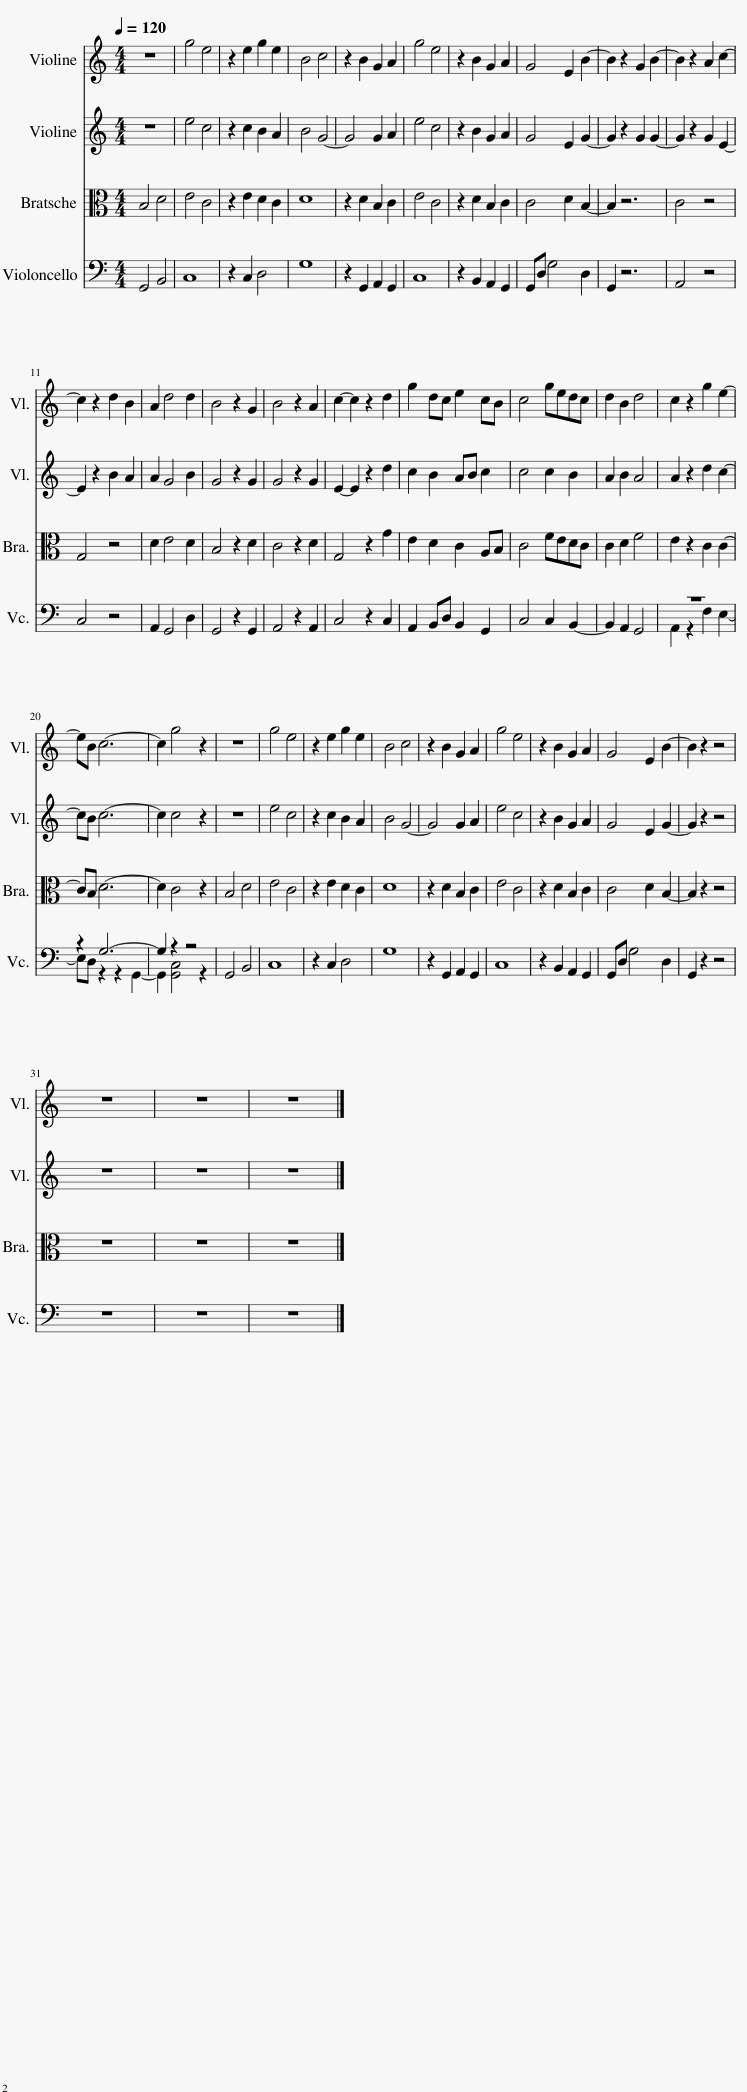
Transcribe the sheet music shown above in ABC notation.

X:1
%%score 1 2 3 ( 4 5 )
L:1/8
Q:1/4=120
M:4/4
I:linebreak $
K:C
V:1 treble
V:2 treble
V:3 alto
V:4 bass
V:5 bass
V:1
 z8 | g4 e4 | z2 e2 g2 e2 | B4 c4 | z2 B2 G2 A2 | %5
 g4 e4 | z2 B2 G2 A2 | G4 E2 B2- | B2 z2 G2 B2- | B2 z2 A2 c2- |$ %10
 c2 z2 d2 B2 | A2 d4 d2 | B4 z2 G2 | B4 z2 A2 | c2- c2 z2 d2 | %15
 g2 dc e2 cB | c4 gedc | d2 B2 d4 | c2 z2 g2 e2- |$ eB c6- | %20
 c2 g4 z2 | z8 | g4 e4 | z2 e2 g2 e2 | B4 c4 | %25
 z2 B2 G2 A2 | g4 e4 | z2 B2 G2 A2 | G4 E2 B2- | B2 z2 z4 |$ %30
 z8 | z8 | z8 |] %33
V:2
 z8 | e4 c4 | z2 c2 B2 A2 | B4 G4- | G4 G2 A2 | %5
 e4 c4 | z2 B2 G2 A2 | G4 E2 G2- | G2 z2 G2 G2- | G2 z2 G2 E2- |$ %10
 E2 z2 B2 A2 | A2 G4 B2 | G4 z2 G2 | G4 z2 G2 | E2- E2 z2 d2 | %15
 c2 B2 AB c2 | c4 c2 B2 | A2 B2 A4 | A2 z2 d2 c2- |$ cB c6- | %20
 c2 c4 z2 | z8 | e4 c4 | z2 c2 B2 A2 | B4 G4- | %25
 G4 G2 A2 | e4 c4 | z2 B2 G2 A2 | G4 E2 G2- | G2 z2 z4 |$ %30
 z8 | z8 | z8 |] %33
V:3
 B,4 D4 | E4 C4 | z2 E2 D2 C2 | D8 | z2 D2 B,2 C2 | %5
 E4 C4 | z2 D2 B,2 C2 | C4 D2 B,2- | B,2 z6 | C4 z4 |$ %10
 G,4 z4 | D2 E4 D2 | B,4 z2 D2 | C4 z2 D2 | G,4 z2 G2 | %15
 E2 D2 C2 A,B, | C4 FEDC | C2 D2 F4 | E2 z2 C2 C2- |$ CB, D6- | %20
 D2 C4 z2 | B,4 D4 | E4 C4 | z2 E2 D2 C2 | D8 | %25
 z2 D2 B,2 C2 | E4 C4 | z2 D2 B,2 C2 | C4 D2 B,2- | B,2 z2 z4 |$ %30
 z8 | z8 | z8 |] %33
V:4
 G,,4 B,,4 | C,8 | z2 C,2 D,4 | G,8 | z2 G,,2 A,,2 G,,2 | %5
 C,8 | z2 B,,2 A,,2 G,,2 | G,,D, G,4 D,2 | G,,2 z6 | A,,4 z4 |$ %10
 C,4 z4 | A,,2 G,,4 D,2 | G,,4 z2 G,,2 | A,,4 z2 A,,2 | C,4 z2 C,2 | %15
 A,,2 B,,D, B,,2 G,,2 | C,4 C,2 B,,2- | B,,2 A,,2 G,,4 | z8 |$ z2 G,6- | %20
 G,2 z2 z4 | G,,4 B,,4 | C,8 | z2 C,2 D,4 | G,8 | %25
 z2 G,,2 A,,2 G,,2 | C,8 | z2 B,,2 A,,2 G,,2 | G,,D, G,4 D,2 | G,,2 z2 z4 |$ %30
 z8 | z8 | z8 |] %33
V:5
 x8 | x8 | x8 | x8 | x8 | %5
 x8 | x8 | x8 | x8 | x8 |$ %10
 x8 | x8 | x8 | x8 | x8 | %15
 x8 | x8 | x8 | A,,2 z2 F,2 E,2- |$ E,D, z2 z2 G,,2- | %20
 G,,2 [G,,C,]4 z2 | x8 | x8 | x8 | x8 | %25
 x8 | x8 | x8 | x8 | x8 |$ %30
 x8 | x8 | x8 |] %33
